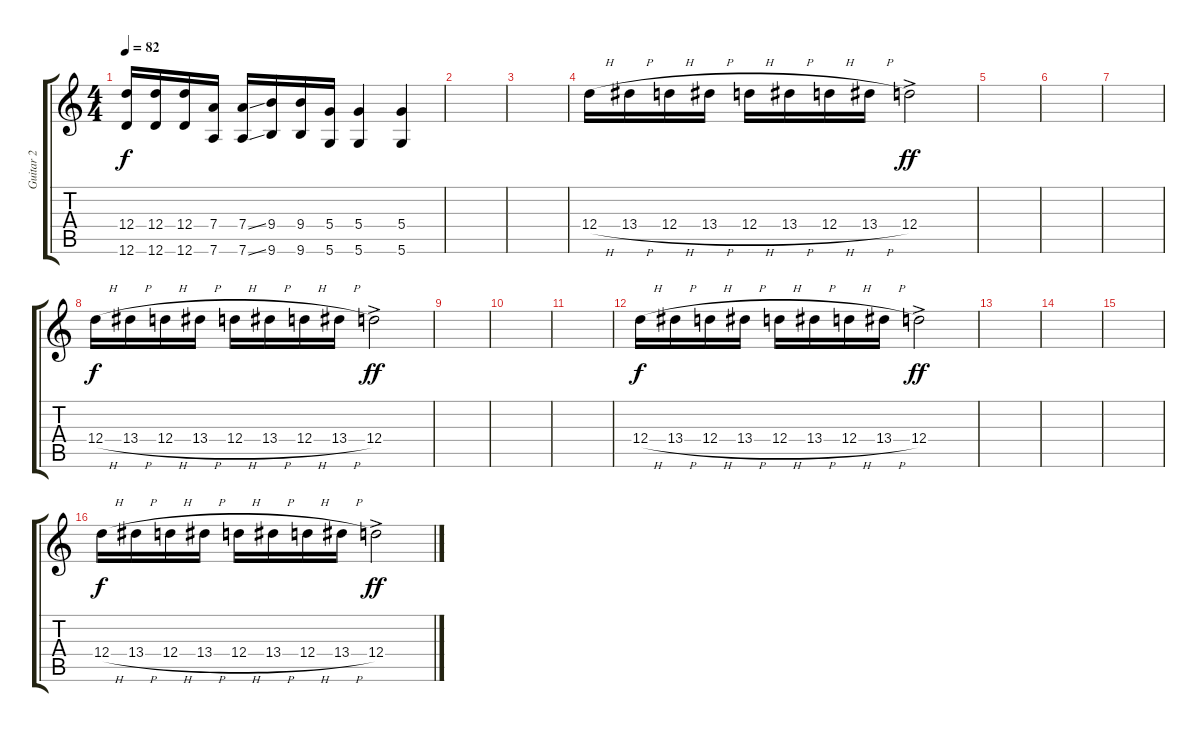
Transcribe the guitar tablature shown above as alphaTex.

\track ("Guitar 2" "Guitar 2") {instrument distortionguitar}
\staff {score tabs}
\tuning (E4 A3 F3 D3 A2 D2) {hide}
\ts (4 4)
\tempo 82
\clef g2
\ks c
(12.4 12.6).16{dy f} (12.4 12.6).16 (12.4 12.6).16 (7.4 7.6).16 (7.4{ss} 7.6{ss}).16 (9.4 9.6).16 (9.4 9.6).16 (5.4 5.6).16 (5.4 5.6).4 (5.4 5.6).4 |
|
|
12.4{h}.16 13.4{h}.16 12.4{h}.16 13.4{h}.16 12.4{h}.16 13.4{h}.16 12.4{h}.16 13.4{h}.16 12.4{ac}.2{dy ff} |
|
|
|
12.4{h}.16{dy f} 13.4{h}.16 12.4{h}.16 13.4{h}.16 12.4{h}.16 13.4{h}.16 12.4{h}.16 13.4{h}.16 12.4{ac}.2{dy ff} |
|
|
|
12.4{h}.16{dy f} 13.4{h}.16 12.4{h}.16 13.4{h}.16 12.4{h}.16 13.4{h}.16 12.4{h}.16 13.4{h}.16 12.4{ac}.2{dy ff} |
|
|
|
12.4{h}.16{dy f} 13.4{h}.16 12.4{h}.16 13.4{h}.16 12.4{h}.16 13.4{h}.16 12.4{h}.16 13.4{h}.16 12.4{ac}.2{dy ff}
